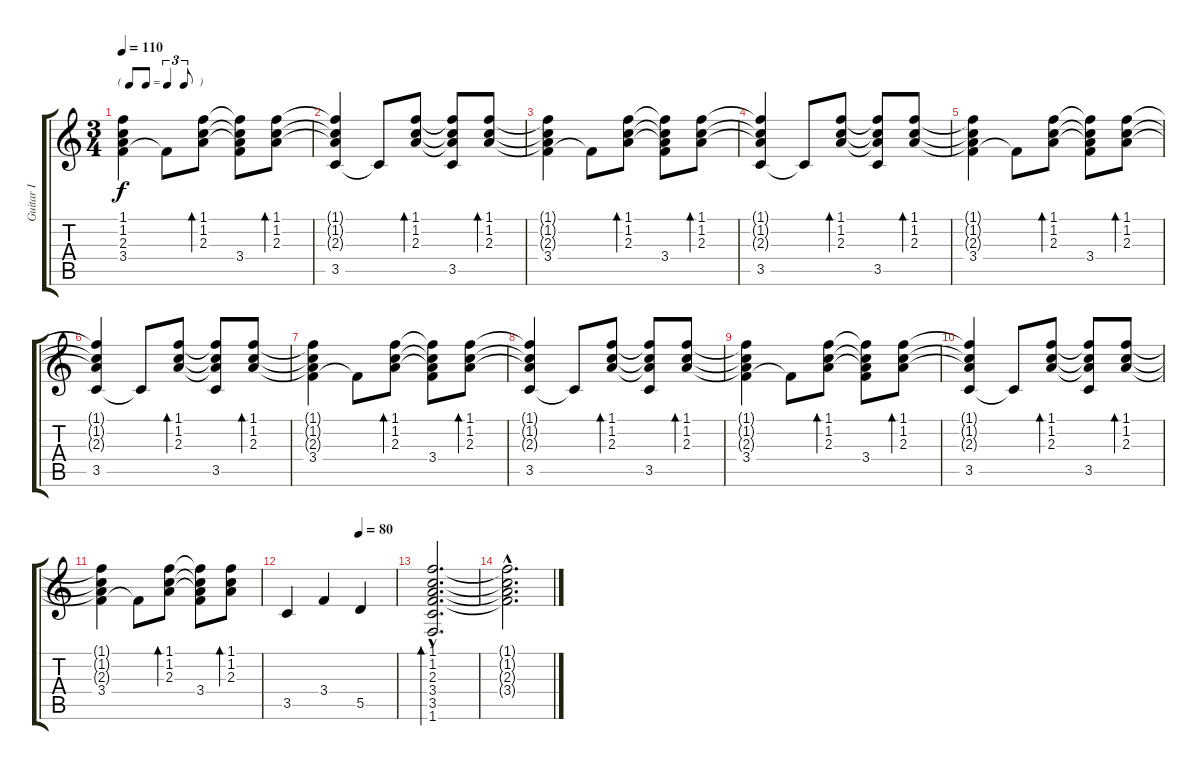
\track ("Guitar I" "Guitar I") {instrument electricguitarjazz}
\staff {score tabs}
\tuning (E4 B3 G3 D3 A2 E2) {hide}
\ts (3 4)
\tf triplet8th
\tempo 110
\clef g2
\ks c
(1.1{t} 1.2{t} 2.3{t} 3.4).4{dy f} 3.4{t}.8 (1.1 1.2 2.3).8{bd 120} (1.1{t} 1.2{t} 2.3{t} 3.4).8 (1.1 1.2 2.3).8{bd 120} |
(1.1{t} 1.2{t} 2.3{t} 3.5).4 3.5{t}.8 (1.1 1.2 2.3).8{bd 120} (1.1{t} 1.2{t} 2.3{t} 3.5).8 (1.1 1.2 2.3).8{bd 120} |
(1.1{t} 1.2{t} 2.3{t} 3.4).4 3.4{t}.8 (1.1 1.2 2.3).8{bd 120} (1.1{t} 1.2{t} 2.3{t} 3.4).8 (1.1 1.2 2.3).8{bd 120} |
(1.1{t} 1.2{t} 2.3{t} 3.5).4 3.5{t}.8 (1.1 1.2 2.3).8{bd 120} (1.1{t} 1.2{t} 2.3{t} 3.5).8 (1.1 1.2 2.3).8{bd 120} |
(1.1{t} 1.2{t} 2.3{t} 3.4).4 3.4{t}.8 (1.1 1.2 2.3).8{bd 120} (1.1{t} 1.2{t} 2.3{t} 3.4).8 (1.1 1.2 2.3).8{bd 120} |
(1.1{t} 1.2{t} 2.3{t} 3.5).4 3.5{t}.8 (1.1 1.2 2.3).8{bd 120} (1.1{t} 1.2{t} 2.3{t} 3.5).8 (1.1 1.2 2.3).8{bd 120} |
(1.1{t} 1.2{t} 2.3{t} 3.4).4 3.4{t}.8 (1.1 1.2 2.3).8{bd 120} (1.1{t} 1.2{t} 2.3{t} 3.4).8 (1.1 1.2 2.3).8{bd 120} |
(1.1{t} 1.2{t} 2.3{t} 3.5).4 3.5{t}.8 (1.1 1.2 2.3).8{bd 120} (1.1{t} 1.2{t} 2.3{t} 3.5).8 (1.1 1.2 2.3).8{bd 120} |
(1.1{t} 1.2{t} 2.3{t} 3.4).4 3.4{t}.8 (1.1 1.2 2.3).8{bd 120} (1.1{t} 1.2{t} 2.3{t} 3.4).8 (1.1 1.2 2.3).8{bd 120} |
(1.1{t} 1.2{t} 2.3{t} 3.5).4 3.5{t}.8 (1.1 1.2 2.3).8{bd 120} (1.1{t} 1.2{t} 2.3{t} 3.5).8 (1.1 1.2 2.3).8{bd 120} |
(1.1{t} 1.2{t} 2.3{t} 3.4).4 3.4{t}.8 (1.1 1.2 2.3).8{bd 120} (1.1{t} 1.2{t} 2.3{t} 3.4).8 (1.1 1.2 2.3).8{bd 120} |
\tempo (80 0.6666666666666666)
3.5.4 3.4.4 5.5.4 |
(1.1{hac} 1.2{hac} 2.3{hac} 3.4 3.5{hac} 1.6{hac}).2{d bd 240} |
(1.1{hac t} 1.2{hac t} 2.3{hac t} 3.4{hac t}).2{d}
